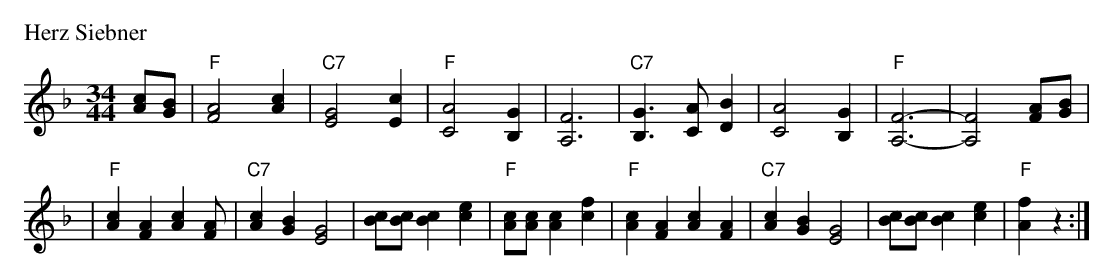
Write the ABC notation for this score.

X:1
M: 34/44
L: 1/8
P: Herz Siebner
K: F
[cA][BG] \
| "F"[A4F4] [c2A2] | "C7"[G4E4] [c2E2] \
| "F"[A4C4] [G2B,2] | [F6A,6] \
| "C7"[G3B,3][AC][B2D2] | [A4C4][G2B,2] \
| "F"[F6-A,6-] | [F4A,4] [AF][BG] |
| "F"[c2A2][A2F2] [c2A2][A2F] | "C7"[c2A2][B2G2] [G4E4] \
| [cB][cB] [c2B2] [e2c2] | "F"[cA][cA][c2A2] [f2c2] \
| "F"[c2A2][A2F2] [c2A2][A2F2] | "C7"[c2A2][B2G2] [G4E4] \
| [cB][cB] [c2B2] [e2c2] | "F"[f2A2] z2 :|
